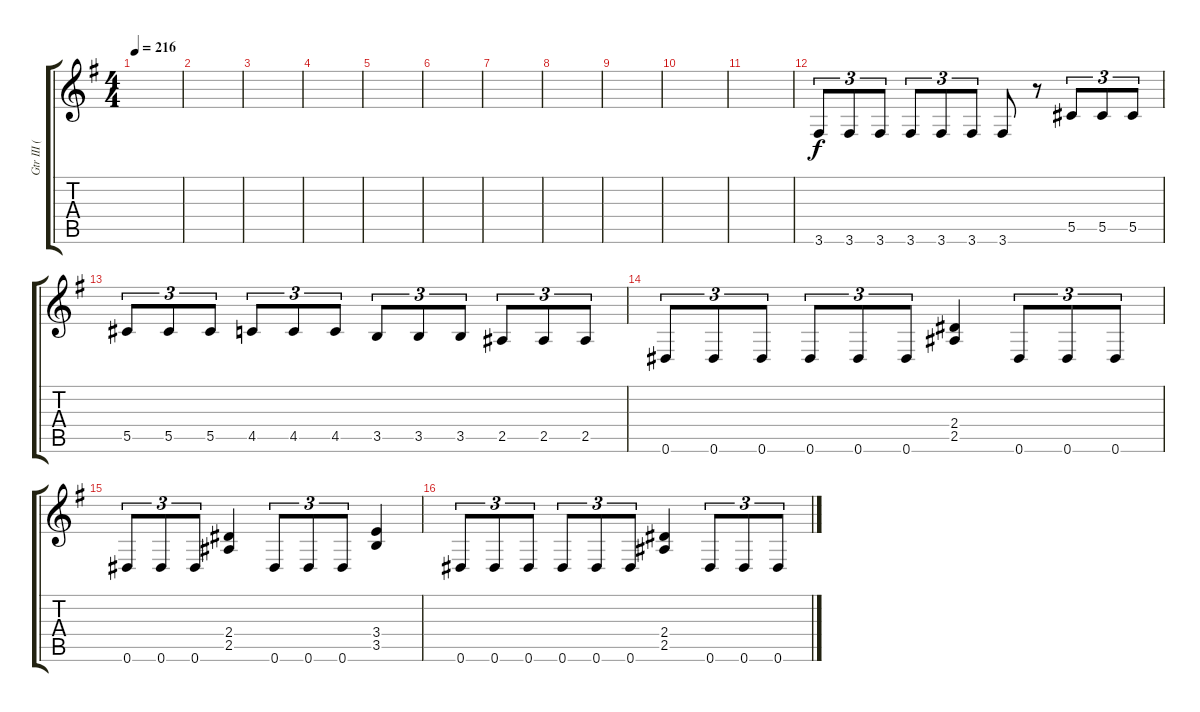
\track ("Gtr III ( Kirk )" "Gtr III ( ") {instrument electricguitarclean}
\staff {score tabs}
\tuning (Eb4 Bb3 Gb3 Db3 Ab2 Eb2) {hide}
\ts (4 4)
\tempo 216
\clef g2
\ks g
|
|
|
|
|
|
|
|
|
|
|
3.6.8{tu (3 2)} 3.6.8{tu (3 2)} 3.6.8{tu (3 2)} 3.6.8{tu (3 2)} 3.6.8{tu (3 2)} 3.6.8{tu (3 2)} 3.6.8 r.8 5.5.8{tu (3 2)} 5.5.8{tu (3 2)} 5.5.8{tu (3 2)} |
5.5.8{tu (3 2)} 5.5.8{tu (3 2)} 5.5.8{tu (3 2)} 4.5.8{tu (3 2)} 4.5.8{tu (3 2)} 4.5.8{tu (3 2)} 3.5.8{tu (3 2)} 3.5.8{tu (3 2)} 3.5.8{tu (3 2)} 2.5.8{tu (3 2)} 2.5.8{tu (3 2)} 2.5.8{tu (3 2)} |
0.6.8{tu (3 2)} 0.6.8{tu (3 2)} 0.6.8{tu (3 2)} 0.6.8{tu (3 2)} 0.6.8{tu (3 2)} 0.6.8{tu (3 2)} (2.4 2.5).4 0.6.8{tu (3 2)} 0.6.8{tu (3 2)} 0.6.8{tu (3 2)} |
0.6.8{tu (3 2)} 0.6.8{tu (3 2)} 0.6.8{tu (3 2)} (2.4 2.5).4 0.6.8{tu (3 2)} 0.6.8{tu (3 2)} 0.6.8{tu (3 2)} (3.4 3.5).4 |
0.6.8{tu (3 2)} 0.6.8{tu (3 2)} 0.6.8{tu (3 2)} 0.6.8{tu (3 2)} 0.6.8{tu (3 2)} 0.6.8{tu (3 2)} (2.4 2.5).4 0.6.8{tu (3 2)} 0.6.8{tu (3 2)} 0.6.8{tu (3 2)}
